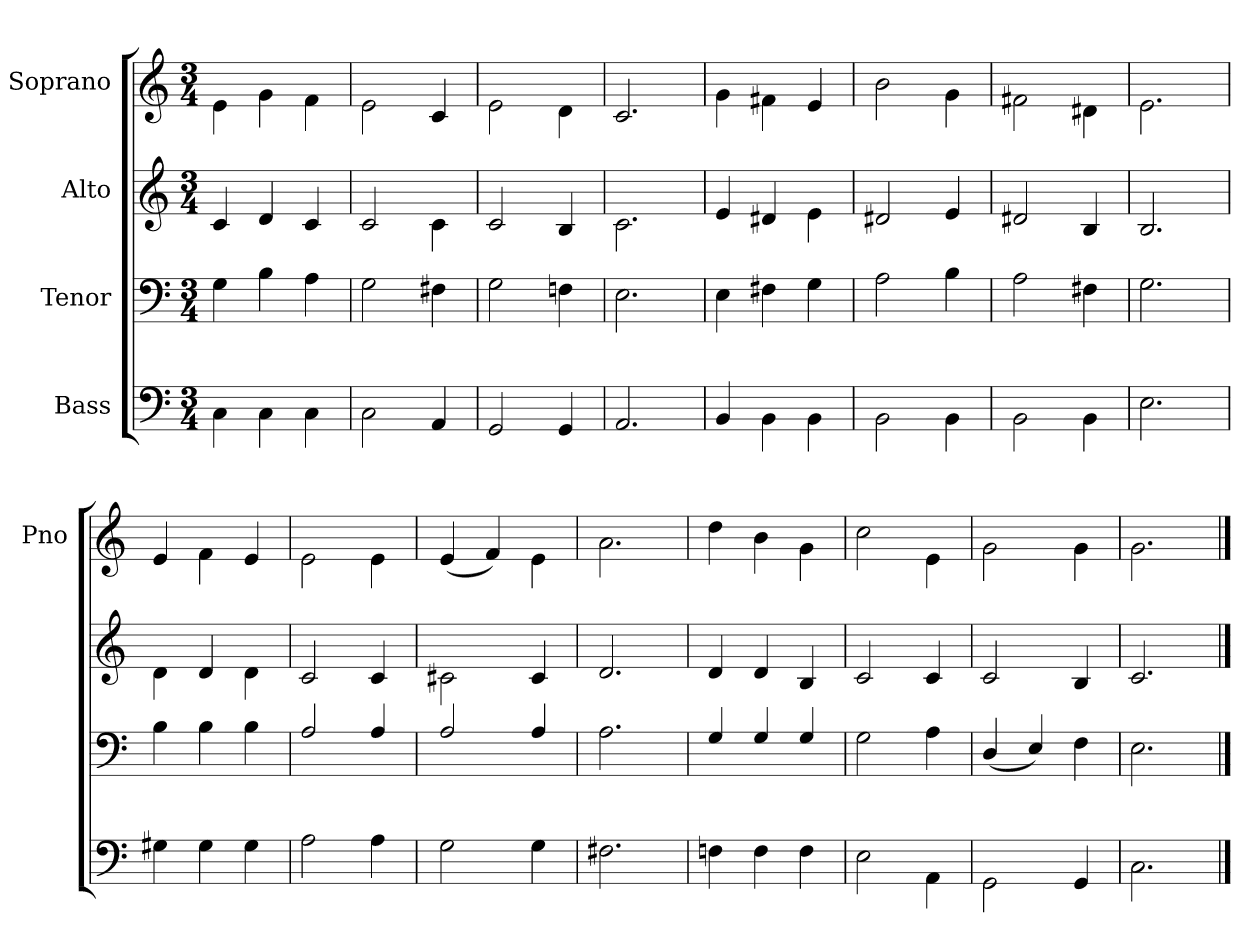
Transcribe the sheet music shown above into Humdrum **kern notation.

**kern	**kern	**kern	**kern
*part4	*part3	*part2	*part1
*staff4	*staff3	*staff2	*staff1
*I"Bass	*I"Tenor	*I"Alto	*I"Soprano
*	*	*	*I'Pno
*clefF4	*clefF4	*clefG2	*clefG2
*k[]	*k[]	*k[]	*k[]
*M3/4	*M3/4	*M3/4	*M3/4
=	=	=	=
4C\	4G\	4c/	4e\
4C\	4B\	4d/	4g\
4C\	4A\	4c/	4f\
=	=	=	=
2C\	2G\	2c/	2e\
4AA/	4F#X\	4c\	4c/
=	=	=	=
2GG/	2G\	2c/	2e\
4GG/	4Fn\	4B/	4d\
=	=	=	=
2.AA/	2.E\	2.c\	2.c/
=	=	=	=
4BB/	4E\	4e/	4g\
4BB\	4F#X\	4d#X/	4f#X\
4BB\	4G\	4e\	4e/
=	=	=	=
2BB\	2A\	2d#X/	2b\
4BB\	4B\	4e/	4g\
=	=	=	=
2BB\	2A\	2d#X/	2f#X\
4BB\	4F#X\	4B/	4d#\
=	=	=	=
2.E\	2.G\	2.B/	2.e\
=	=	=	=
4G#X\	4B\	4d\	4e/
4G#\	4B\	4d/	4f\
4G#\	4B\	4d\	4e/
=	=	=	=
2A\	2A/	2c/	2e\
4A\	4A/	4c/	4e\
=	=	=	=
2G\	2A/	2c#X\	(>4e/
.	.	.	4f/)
4G\	4A/	4c#/	4e\
=	=	=	=
2.F#X\	2.A\	2.d/	2.a\
=	=	=	=
4Fn\	4G/	4d/	4dd\
4F\	4G/	4d/	4b\
4F\	4G/	4B/	4g\
=	=	=	=
2E\	2G\	2c/	2cc\
4AA\	4A\	4c/	4e\
=	=	=	=
2GG\	(>4D/	2c/	2g\
.	4E/)	.	.
4GG/	4F\	4B/	4g\
=	=	=	=
2.C\	2.E\	2.c/	2.g\
==	==	==	==
*-	*-	*-	*-
